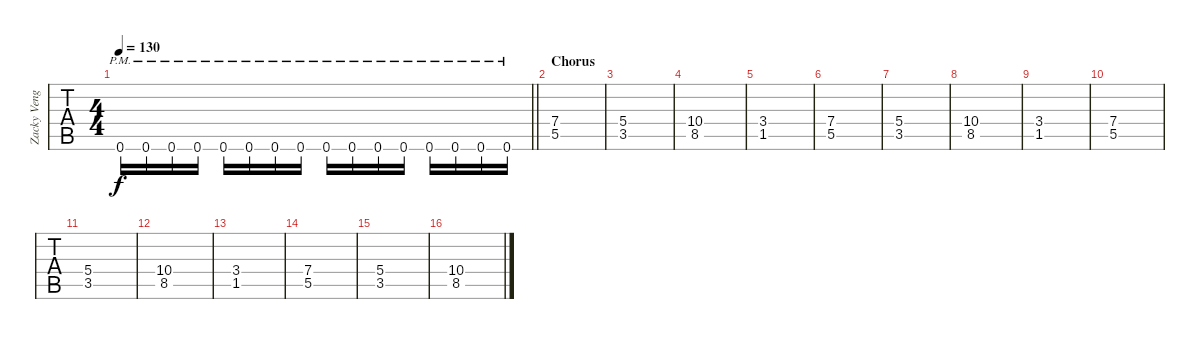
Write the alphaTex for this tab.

\track ("Zacky Vengence" "Zacky Veng") {instrument distortionguitar}
\staff {tabs}
\tuning (E4 B3 G3 D3 A2 D2) {hide}
\ts (4 4)
\tempo 130
\clef g2
\barLineRight lightlight
\ks c
0.6{pm}.16{dy f} 0.6{pm}.16 0.6{pm}.16 0.6{pm}.16 0.6{pm}.16 0.6{pm}.16 0.6{pm}.16 0.6{pm}.16 0.6{pm}.16 0.6{pm}.16 0.6{pm}.16 0.6{pm}.16 0.6{pm}.16 0.6{pm}.16 0.6{pm}.16 0.6{pm}.16 |
\section ("" "Chorus")
(7.4 5.5).1{balance 12} |
(5.4 3.5).1 |
(10.4 8.5).1 |
(3.4 1.5).1 |
(7.4 5.5).1 |
(5.4 3.5).1 |
(10.4 8.5).1 |
(3.4 1.5).1 |
(7.4 5.5).1 |
(5.4 3.5).1 |
(10.4 8.5).1 |
(3.4 1.5).1 |
(7.4 5.5).1 |
(5.4 3.5).1 |
(10.4 8.5).1
